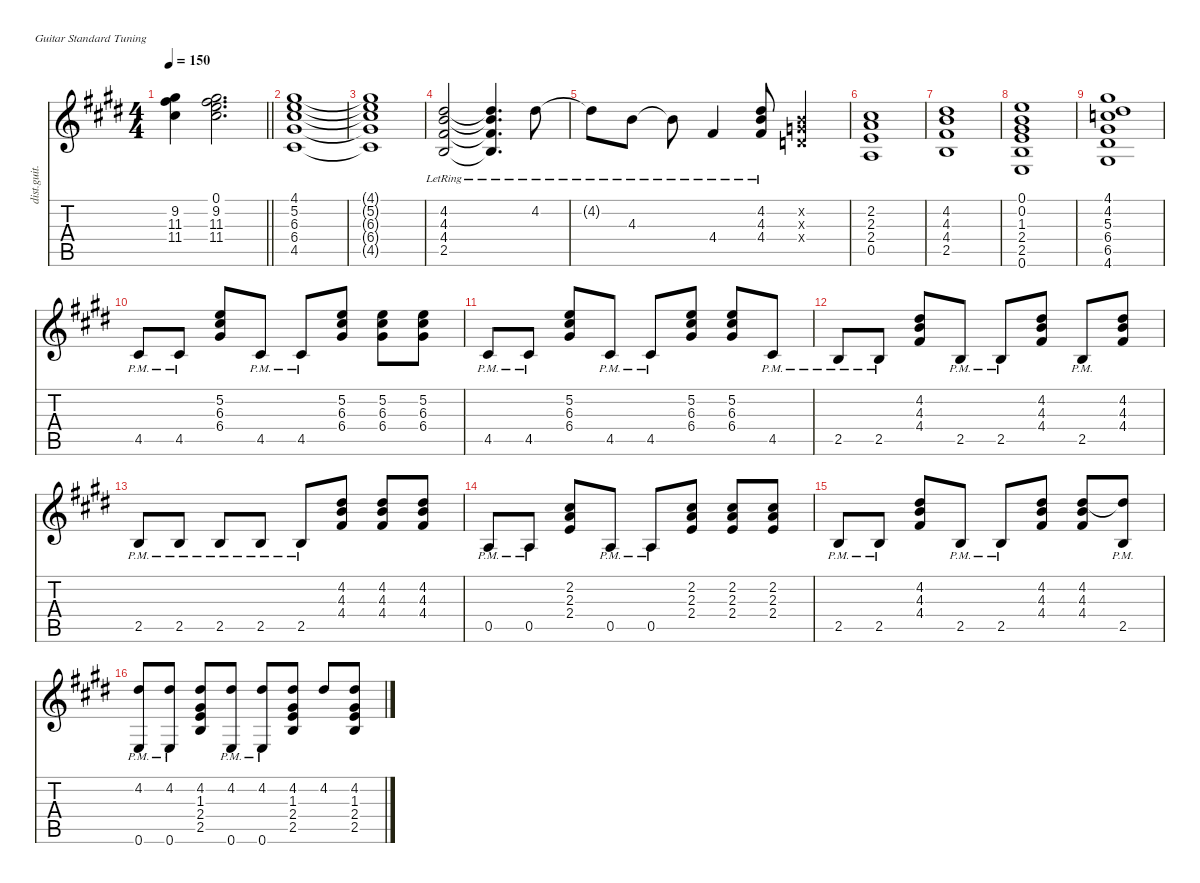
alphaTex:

\defaultSystemsLayout 4
\hideDynamics
\bracketExtendMode nobrackets
\track ("(Rhythm Guitar)" "dist.guit.") {instrument distortionguitar}
\staff {score tabs}
\tuning (E4 B3 G3 D3 A2 E2)
\ts (4 4)
\tempo 150
\clef g2
\barLineRight lightlight
\ks c#minor
(9.2{acc #} 11.3{acc #} 11.4{acc #}).4{dy f} (0.1{acc forcenatural} 9.2{acc #} 11.3{acc #} 11.4{acc #}).2{d} |
(4.1{acc #} 5.2{acc forcenatural} 6.3{acc #} 6.4{acc #} 4.5{acc #}).1 |
(4.1{t acc #} 5.2{t acc forcenatural} 6.3{t acc #} 6.4{t acc #} 4.5{t acc #}).1 |
(4.2{lr acc #} 4.3{lr acc forcenatural} 4.4{lr acc #} 2.5{lr acc forcenatural}).2 (4.2{lr t acc #} 4.3{lr t acc forcenatural} 4.4{lr t acc #} 2.5{lr t acc forcenatural}).4{d} 4.2{lr acc #}.8 |
4.2{lr t acc #}.8 4.3{lr acc forcenatural}.8 4.3{lr t acc forcenatural}.8 4.4{lr acc #}.4 (4.2{lr acc #} 4.3{lr acc forcenatural} 4.4{lr acc #}).8 (0.2{x acc forcenatural} 0.3{x acc forcenatural} 0.4{x acc forcenatural}).4 |
(2.2{acc #} 2.3{acc forcenatural} 2.4{acc forcenatural} 0.5{acc forcenatural}).1 |
(4.2{acc #} 4.3{acc forcenatural} 4.4{acc #} 2.5{acc forcenatural}).1 |
(0.1{acc forcenatural} 0.2{acc forcenatural} 1.3{acc #} 2.4{acc forcenatural} 2.5{acc forcenatural} 0.6{acc forcenatural}).1 |
(6.4{acc #} 6.5{acc #} 4.6{acc #} 5.3{acc forcenatural} 4.2{acc #} 4.1{acc #}).1 |
4.5{pm acc #}.8 4.5{pm acc #}.8 (5.2{acc forcenatural} 6.3{acc #} 6.4{acc #}).8 4.5{pm acc #}.8 4.5{pm acc #}.8 (5.2{acc forcenatural} 6.3{acc #} 6.4{acc #}).8 (5.2{acc forcenatural} 6.3{acc #} 6.4{acc #}).8 (5.2{acc forcenatural} 6.3{acc #} 6.4{acc #}).8 |
4.5{pm acc #}.8 4.5{pm acc #}.8 (5.2{acc forcenatural} 6.3{acc #} 6.4{acc #}).8 4.5{pm acc #}.8 4.5{pm acc #}.8 (5.2{acc forcenatural} 6.3{acc #} 6.4{acc #}).8 (5.2{acc forcenatural} 6.3{acc #} 6.4{acc #}).8 4.5{pm acc #}.8 |
2.5{pm acc forcenatural}.8 2.5{pm acc forcenatural}.8 (4.2{acc #} 4.3{acc forcenatural} 4.4{acc #}).8 2.5{pm acc forcenatural}.8 2.5{pm acc forcenatural}.8 (4.2{acc #} 4.3{acc forcenatural} 4.4{acc #}).8 2.5{pm acc forcenatural}.8 (4.2{acc #} 4.3{acc forcenatural} 4.4{acc #}).8 |
2.5{pm acc forcenatural}.8 2.5{pm acc forcenatural}.8 2.5{pm acc forcenatural}.8 2.5{pm acc forcenatural}.8 2.5{pm acc forcenatural}.8 (4.2{acc #} 4.3{acc forcenatural} 4.4{acc #}).8 (4.2{acc #} 4.3{acc forcenatural} 4.4{acc #}).8 (4.2{acc #} 4.3{acc forcenatural} 4.4{acc #}).8 |
0.5{pm acc forcenatural}.8 0.5{pm acc forcenatural}.8 (2.2{acc #} 2.3{acc forcenatural} 2.4{acc forcenatural}).8 0.5{pm acc forcenatural}.8 0.5{pm acc forcenatural}.8 (2.2{acc #} 2.3{acc forcenatural} 2.4{acc forcenatural}).8 (2.2{acc #} 2.3{acc forcenatural} 2.4{acc forcenatural}).8 (2.2{acc #} 2.3{acc forcenatural} 2.4{acc forcenatural}).8 |
2.5{pm acc forcenatural}.8 2.5{pm acc forcenatural}.8 (4.2{acc #} 4.3{acc forcenatural} 4.4{acc #}).8 2.5{pm acc forcenatural}.8 2.5{pm acc forcenatural}.8 (4.2{acc #} 4.3{acc forcenatural} 4.4{acc #}).8 (4.2{acc #} 4.3{acc forcenatural} 4.4{acc #}).8 (2.5{pm acc forcenatural} 4.2{t acc #}).8 |
(0.6{pm acc forcenatural} 4.2{acc #}).8 (0.6{pm acc forcenatural} 4.2{acc #}).8 (1.3{acc #} 2.4{acc forcenatural} 2.5{acc forcenatural} 4.2{acc #}).8 (0.6{pm acc forcenatural} 4.2{acc #}).8 (0.6{pm acc forcenatural} 4.2{acc #}).8 (1.3{acc #} 2.4{acc forcenatural} 2.5{acc forcenatural} 4.2{acc #}).8 4.2{acc #}.8{dy mf} (1.3{acc #} 2.4{acc forcenatural} 2.5{acc forcenatural} 4.2{acc #}).8{dy f}
